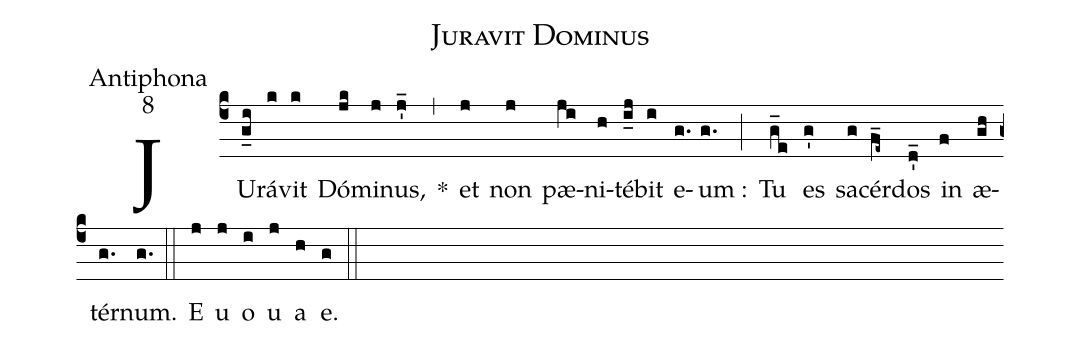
name:Juravit Dominus;
office-part:Antiphona;
mode:8;
%%
(c4) JU(g_i)rá(k)vit(k) Dó(jk)mi(j)nus,(j'_) *(,) et(j) non(j) pæ(ji)ni(h)té(i_j)bit(i) e(g.)um :(g.) (;) Tu(g_e) es(g') sa(g)cér(f_e~)dos(d'_) in(f) æ(gh)tér(g.)num.(g.) (::) E(j) u(j) o(i) u(j) a(h) e.(g) (::)
